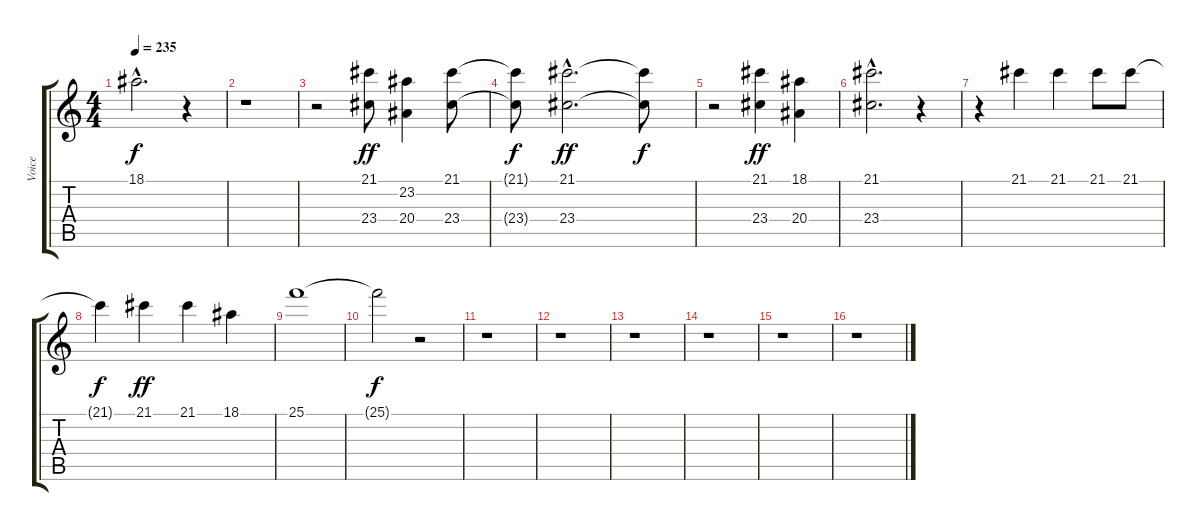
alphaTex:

\track ("Voice" "Voice") {instrument synthvoice}
\staff {score tabs}
\tuning (E4 B3 G3 D3 A2 E2) {hide}
\ts (4 4)
\tempo 235
\clef g2
\ks c
18.1{hac t}.2{d dy f} r.4 |
r.1 |
r.2 (21.1 23.4).8{dy ff} (23.2 20.4).4 (21.1 23.4).8 |
(21.1{t} 23.4{t}).8{dy f} (21.1{hac} 23.4{hac}).2{d dy ff} (21.1{t} 23.4{t}).8{dy f} |
r.2 (21.1 23.4).4{dy ff} (18.1 20.4).4 |
(21.1{hac} 23.4{hac}).2{d} r.4 |
r.4 21.1.4 21.1.4 21.1.8 21.1.8 |
21.1{t}.4{dy f} 21.1.4{dy ff} 21.1.4 18.1.4 |
25.1.1 |
25.1{t}.2{dy f} r.2 |
r.1 |
r.1 |
r.1 |
r.1 |
r.1 |
r.1
